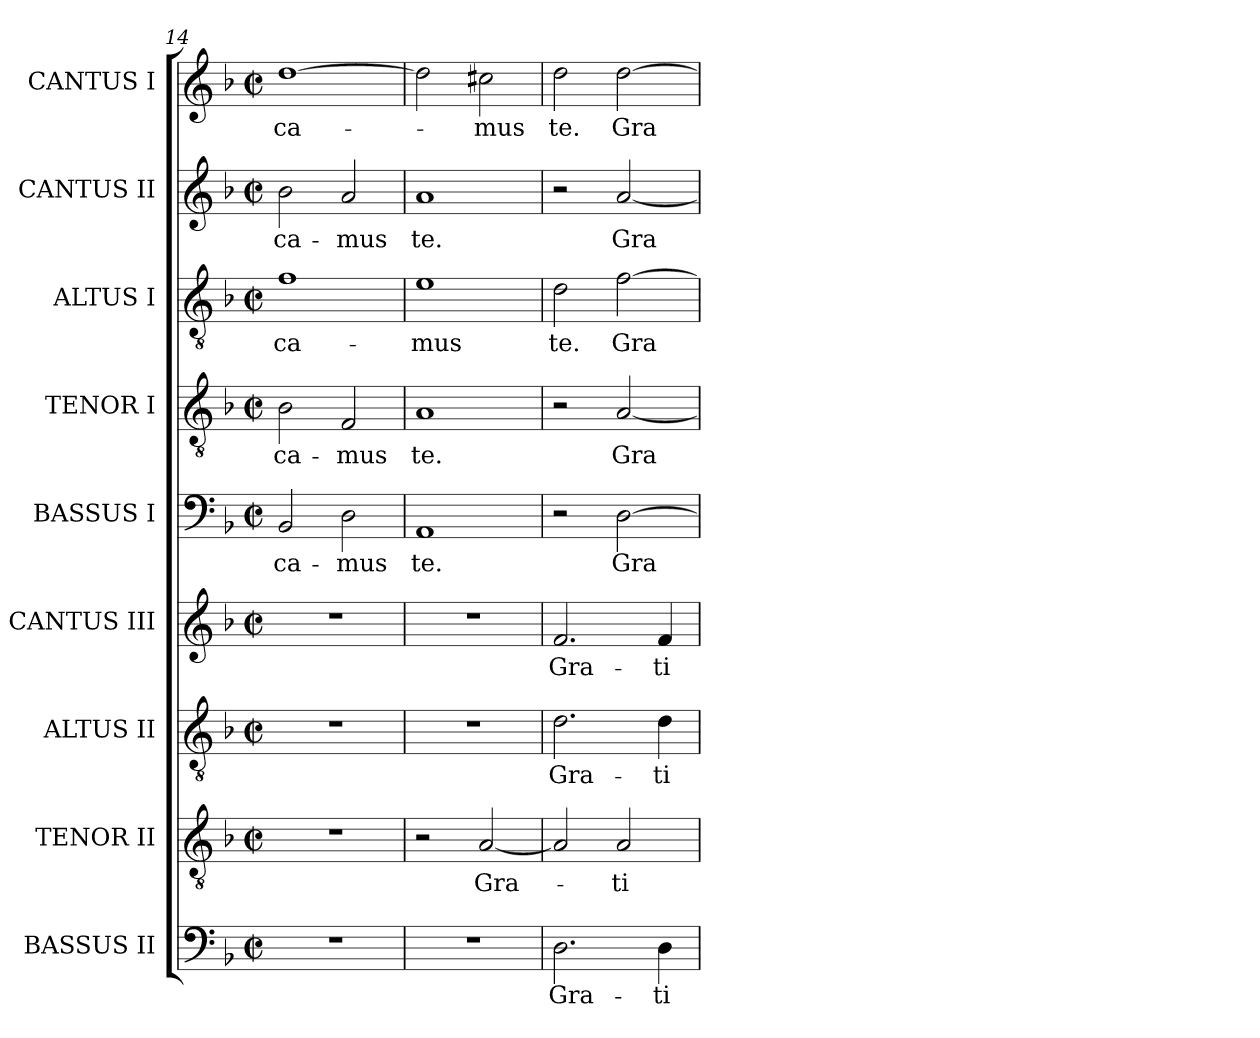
**kern	**text	**kern	**text	**kern	**text	**kern	**text	**kern	**text	**kern	**text	**kern	**text	**kern	**text	**kern	**text
*part9	*part9	*part8	*part8	*part7	*part7	*part6	*part6	*part5	*part5	*part4	*part4	*part3	*part3	*part2	*part2	*part1	*part1
*staff9	*staff9	*staff8	*staff8	*staff7	*staff7	*staff6	*staff6	*staff5	*staff5	*staff4	*staff4	*staff3	*staff3	*staff2	*staff2	*staff1	*staff1
*I"BASSUS II	*	*I"TENOR II	*	*I"ALTUS II	*	*I"CANTUS III	*	*I"BASSUS I	*	*I"TENOR I	*	*I"ALTUS I	*	*I"CANTUS II	*	*I"CANTUS I	*
*I'B. II	*	*I'T. II	*	*I'A. II	*	*I'C. III	*	*I'B. I	*	*I'T. I	*	*I'A. I	*	*I'C. II	*	*I'C. I	*
*clefF4	*	*clefGv2	*	*clefGv2	*	*clefG2	*	*clefF4	*	*clefGv2	*	*clefGv2	*	*clefG2	*	*clefG2	*
*	*	*ITrd7c12	*	*ITrd7c12	*	*	*	*	*	*ITrd7c12	*	*ITrd7c12	*	*	*	*	*
*k[b-]	*	*k[b-]	*	*k[b-]	*	*k[b-]	*	*k[b-]	*	*k[b-]	*	*k[b-]	*	*k[b-]	*	*k[b-]	*
*F:	*	*F:	*	*F:	*	*F:	*	*F:	*	*F:	*	*F:	*	*F:	*	*F:	*
*M2/2	*	*M2/2	*	*M2/2	*	*M2/2	*	*M2/2	*	*M2/2	*	*M2/2	*	*M2/2	*	*M2/2	*
*met(c|)	*	*met(c|)	*	*met(c|)	*	*met(c|)	*	*met(c|)	*	*met(c|)	*	*met(c|)	*	*met(c|)	*	*met(c|)	*
=14	=14	=14	=14	=14	=14	=14	=14	=14	=14	=14	=14	=14	=14	=14	=14	=14	=14
!	!	!	!	!	!	!	!	!	!LO:LY:b:color=#000000	!	!	!	!	!	!	!	!
!	!	!	!	!	!	!	!	!	!	!	!LO:LY:b:color=#000000	!	!	!	!	!	!
!	!	!	!	!	!	!	!	!	!	!	!	!	!LO:LY:b:color=#000000	!	!	!	!
!	!	!	!	!	!	!	!	!	!	!	!	!	!	!	!LO:LY:b:color=#000000	!	!
!	!	!	!	!	!	!	!	!	!	!	!	!	!	!	!	!	!LO:LY:b:color=#000000
1r	.	1r	.	1r	.	1r	.	2BB-i/	-ca-	2BB-i\	-ca-	1Fi	-ca-	2b-i\	-ca-	[>1ddi	-ca-
!	!	!	!	!	!	!	!	!	!LO:LY:b:color=#000000	!	!	!	!	!	!	!	!
!	!	!	!	!	!	!	!	!	!	!	!LO:LY:b:color=#000000	!	!	!	!	!	!
!	!	!	!	!	!	!	!	!	!	!	!	!	!	!	!LO:LY:b:color=#000000	!	!
.	.	.	.	.	.	.	.	2Di\	-mus	2FFi/	-mus	.	.	2ai/	-mus	.	.
=15	=15	=15	=15	=15	=15	=15	=15	=15	=15	=15	=15	=15	=15	=15	=15	=15	=15
!	!	!	!	!	!	!	!	!	!LO:LY:b:color=#000000	!	!	!	!	!	!	!	!
!	!	!	!	!	!	!	!	!	!	!	!LO:LY:b:color=#000000	!	!	!	!	!	!
!	!	!	!	!	!	!	!	!	!	!	!	!	!LO:LY:b:color=#000000	!	!	!	!
!	!	!	!	!	!	!	!	!	!	!	!	!	!	!	!LO:LY:b:color=#000000	!	!
1r	.	2r	.	1r	.	1r	.	1AAi	te.	1AAi	te.	1Ei	-mus	1ai	te.	2ddi\]	.
!	!	!	!LO:LY:b:color=#000000	!	!	!	!	!	!	!	!	!	!	!	!	!	!
!	!	!	!	!	!	!	!	!	!	!	!	!	!	!	!	!	!LO:LY:b:color=#000000
.	.	[<2AAi/	Gra-	.	.	.	.	.	.	.	.	.	.	.	.	2cc#Xi\	-mus
=16	=16	=16	=16	=16	=16	=16	=16	=16	=16	=16	=16	=16	=16	=16	=16	=16	=16
!	!LO:LY:b:color=#000000	!	!	!	!	!	!	!	!	!	!	!	!	!	!	!	!
!	!	!	!	!	!LO:LY:b:color=#000000	!	!	!	!	!	!	!	!	!	!	!	!
!	!	!	!	!	!	!	!LO:LY:b:color=#000000	!	!	!	!	!	!	!	!	!	!
!	!	!	!	!	!	!	!	!	!	!	!	!	!LO:LY:b:color=#000000	!	!	!	!
!	!	!	!	!	!	!	!	!	!	!	!	!	!	!	!	!	!LO:LY:b:color=#000000
2.Di\	Gra-	2AAi/]	.	2.Di\	Gra-	2.fi/	Gra-	2r	.	2r	.	2Di\	te.	2r	.	2ddi\	te.
!	!	!	!LO:LY:b:color=#000000	!	!	!	!	!	!	!	!	!	!	!	!	!	!
!	!	!	!	!	!	!	!	!	!LO:LY:b:color=#000000	!	!	!	!	!	!	!	!
!	!	!	!	!	!	!	!	!	!	!	!LO:LY:b:color=#000000	!	!	!	!	!	!
!	!	!	!	!	!	!	!	!	!	!	!	!	!LO:LY:b:color=#000000	!	!	!	!
!	!	!	!	!	!	!	!	!	!	!	!	!	!	!	!LO:LY:b:color=#000000	!	!
!	!	!	!	!	!	!	!	!	!	!	!	!	!	!	!	!	!LO:LY:b:color=#000000
.	.	2AAi/	-ti-	.	.	.	.	[>2Di\	Gra-	[<2AAi/	Gra-	[>2Fi\	Gra-	[<2ai/	Gra-	[>2ddi\	Gra-
!	!LO:LY:b:color=#000000	!	!	!	!	!	!	!	!	!	!	!	!	!	!	!	!
!	!	!	!	!	!LO:LY:b:color=#000000	!	!	!	!	!	!	!	!	!	!	!	!
!	!	!	!	!	!	!	!LO:LY:b:color=#000000	!	!	!	!	!	!	!	!	!	!
4Di\	-ti-	.	.	4Di\	-ti-	4fi/	-ti-	.	.	.	.	.	.	.	.	.	.
=	=	=	=	=	=	=	=	=	=	=	=	=	=	=	=	=	=
*-	*-	*-	*-	*-	*-	*-	*-	*-	*-	*-	*-	*-	*-	*-	*-	*-	*-
